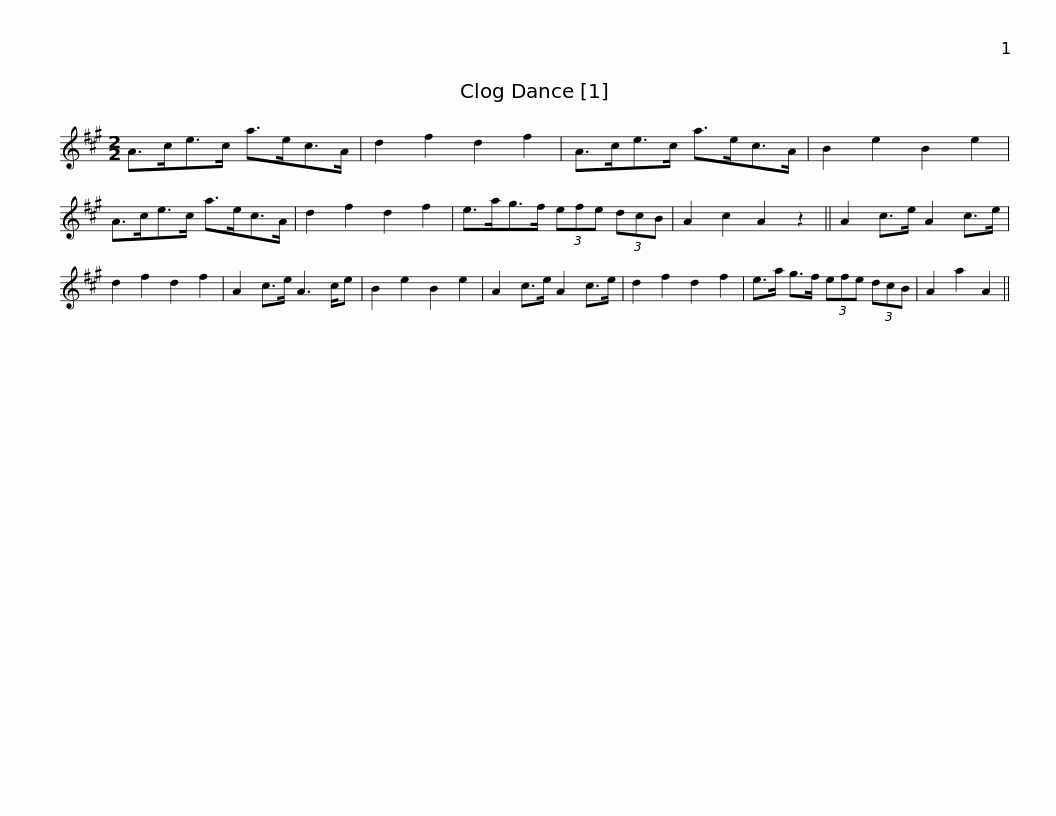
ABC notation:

X:1
L:1/8
M:2/2
I:linebreak $
K:A
V:1 treble
V:1
 A>ce>c a>ec>A | d2 f2 d2 f2 | A>ce>c a>ec>A | B2 e2 B2 e2 | A>ce>c a>ec>A | %5
 d2 f2 d2 f2 |$ e>ag>f (3efe (3dcB | A2 c2 A2 z2 || A2 c>e A2 c>e | d2 f2 d2 f2 | %10
 A2 c>e A3 c/e | B2 e2 B2 e2 | A2 c>e A2 c>e |$ d2 f2 d2 f2 | e>a g>f (3efe (3dcB | %15
 A2 a2 A2 || %16
